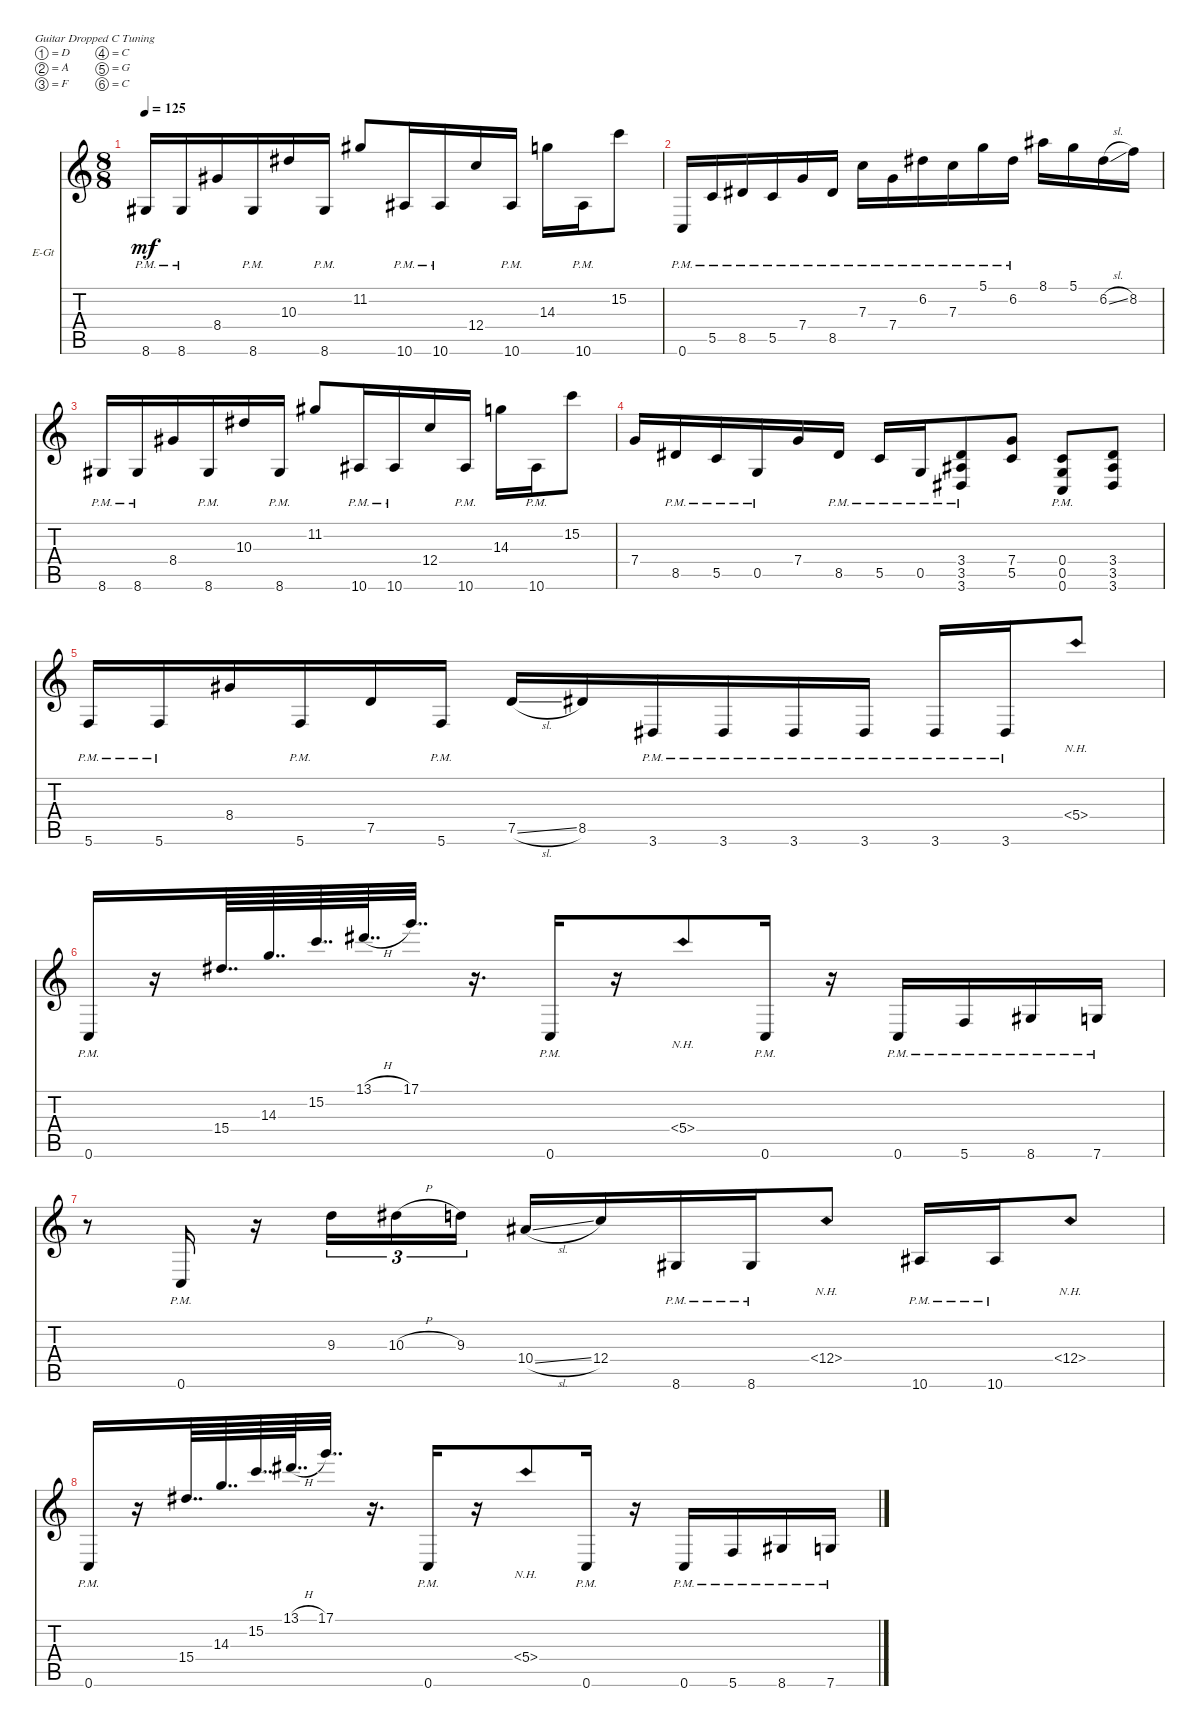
\defaultSystemsLayout 4
\bracketExtendMode nobrackets
\firstSystemTrackNameOrientation horizontal
\otherSystemsTrackNameOrientation horizontal
\track ("Gajic Guitar" "E-Gt") {instrument distortionguitar}
\staff {score tabs}
\tuning (D4 A3 F3 C3 G2 C2)
\ts (8 8)
\tempo 125
\clef g2
\ks c
8.6{pm}.16{dy mf} 8.6{pm}.16 8.4.16 8.6{pm}.16 10.3.16 8.6{pm}.16 11.2.8 10.6{pm}.16 10.6{pm}.16 12.4.16 10.6{pm}.16 14.3.16 10.6{pm}.16 15.2.8 |
0.6{pm}.16 5.5{pm}.16 8.5{pm}.16 5.5{pm}.16 7.4{pm}.16 8.5{pm}.16 7.3{pm}.16 7.4{pm}.16 6.2{pm}.16 7.3{pm}.16 5.1{pm}.16 6.2{pm}.16 8.1.16 5.1.16 6.2{sl}.16 8.2.16 |
8.6{pm}.16 8.6{pm}.16 8.4.16 8.6{pm}.16 10.3.16 8.6{pm}.16 11.2.8 10.6{pm}.16 10.6{pm}.16 12.4.16 10.6{pm}.16 14.3.16 10.6{pm}.16 15.2.8 |
7.4.16 8.5{pm}.16 5.5{pm}.16 0.5{pm}.16 7.4.16 8.5{pm}.16 5.5{pm}.16 0.5{pm}.16 (3.5{pm} 3.4{pm} 3.6{pm}).8 (5.5 7.4).8 (0.6{pm} 0.5{pm} 0.4{pm}).8 (3.5 3.4 3.6).8 |
5.6{pm}.16 5.6{pm}.16 8.4.16 5.6{pm}.16 7.5.16 5.6{pm}.16 7.5{sl}.16 8.5.16 3.6{pm}.16 3.6{pm}.16 3.6{pm}.16 3.6{pm}.16 3.6{pm}.16 3.6{pm}.16 5.4{nh}.8 |
0.6{pm}.16 r.16 15.4.64{dd} 14.3.64{dd} 15.2.64{dd} 13.1{h}.64{dd} 17.1.32{dd} r.16{d} 0.6{pm}.16 r.16 5.4{nh}.8 0.6{pm}.16 r.16 0.6{pm}.16 5.6{pm}.16 8.6{pm}.16 7.6{pm}.16 |
r.8 0.6{pm}.16 r.16 9.3.16{tu (3 2)} 10.3{h}.16{tu (3 2)} 9.3.16{tu (3 2)} 10.4{sl}.16 12.4.16 8.6{pm}.16 8.6{pm}.16 12.4{nh}.8 10.6{pm}.16 10.6{pm}.16 12.4{nh}.8 |
0.6{pm}.16 r.16 15.4.64{dd} 14.3.64{dd} 15.2.64{dd} 13.1{h}.64{dd} 17.1.32{dd} r.16{d} 0.6{pm}.16 r.16 5.4{nh}.8 0.6{pm}.16 r.16 0.6{pm}.16 5.6{pm}.16 8.6{pm}.16 7.6{pm}.16
